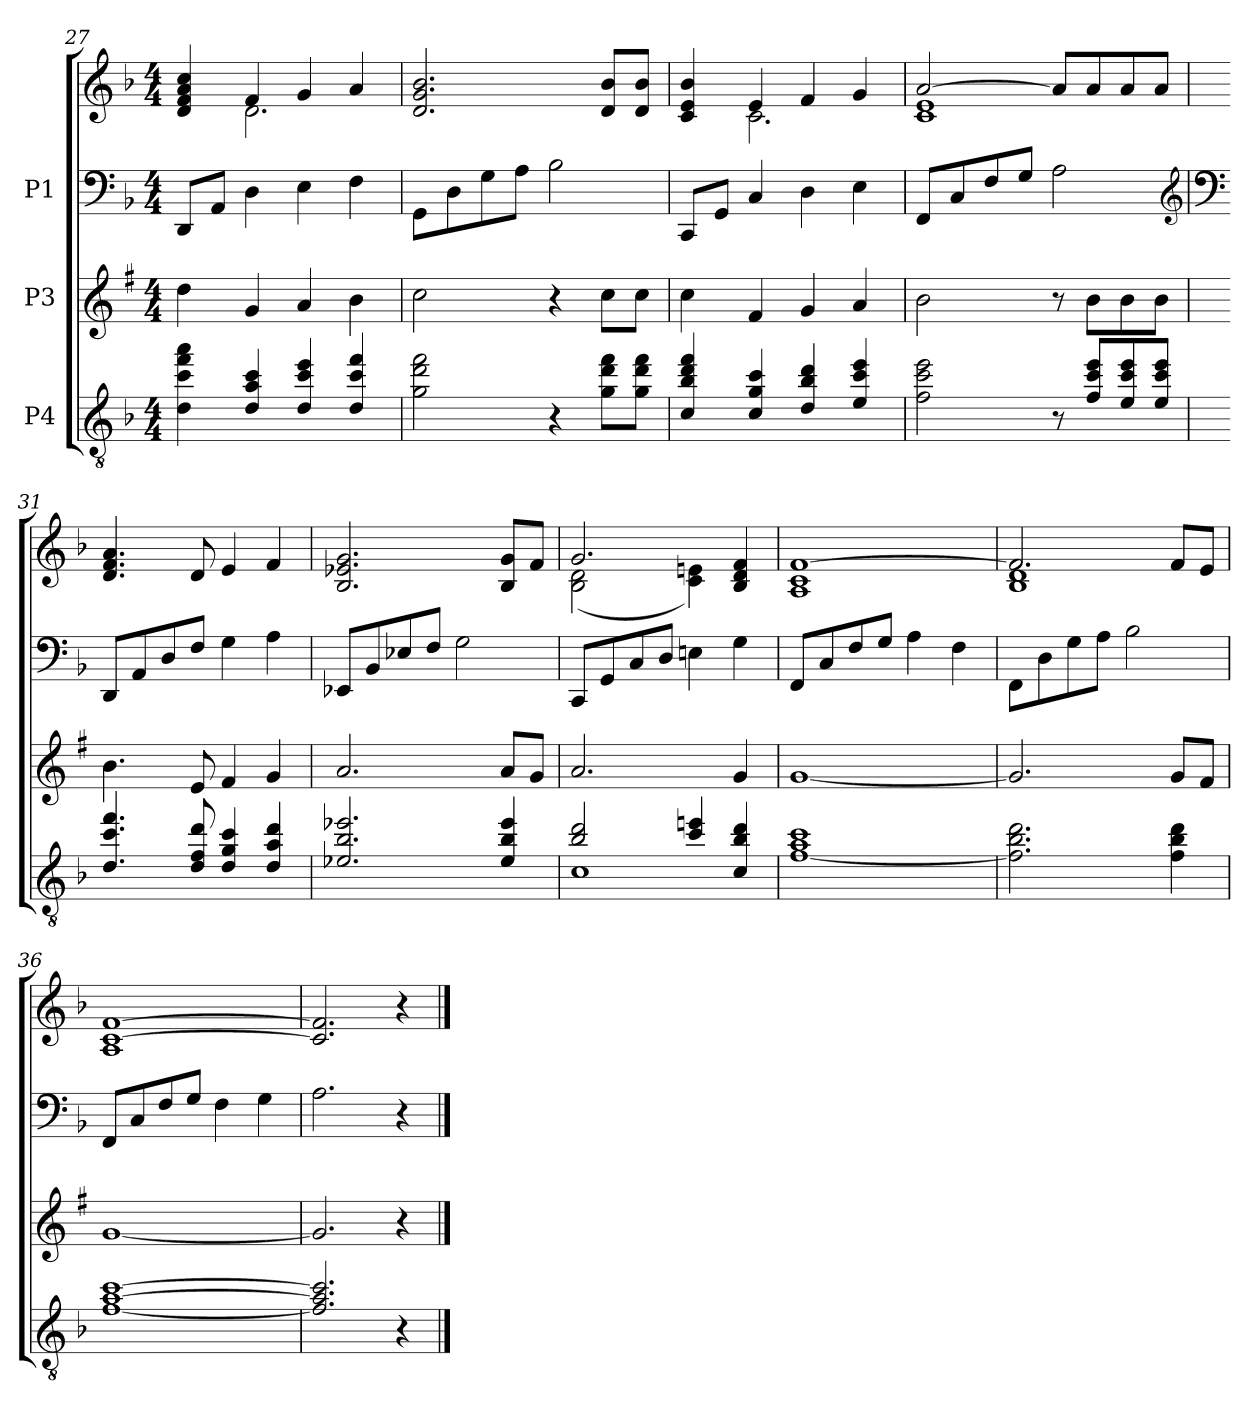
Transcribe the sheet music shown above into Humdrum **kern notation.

**kern	**kern	**kern	**kern
*part3	*part2	*part1	*part1
*staff4	*staff3	*staff2	*staff1
*I"P4	*I"P3	*I"P1	*
*clefGv2	*clefG2	*clefF4	*clefG2
*ITrd14c24	*ITrd1c2	*	*
*k[b-]	*k[b-]	*k[b-]	*k[b-]
*F:	*F:	*F:	*F:
*M4/4	*M4/4	*M4/4	*M4/4
=27	=27	=27	=27
*	*	*	*^
4DDi\ 4Ci 4Fi 4Ai	4cci\	8DDi/L	4di/ 4fi 4ai 4cci	4ryy
.	.	8AAi/J	.	.
4DDi/ 4AAi 4Ci	4fi/	4Di\	4fi/	2.di\
4DDi/ 4Ci 4Ei	4gi/	4Ei\	4gi/	.
4DDi/ 4Ci 4Fi	4ai\	4Fi\	4ai/	.
*	*	*	*v	*v
=28	=28	=28	=28
2GGi\ 2Di 2Fi	2b-i\	8GGi\L	2.di/ 2.gi 2.b-i
.	.	8Di\	.
.	.	8Gi\	.
.	.	8Ai\J	.
4r	4r	2B-i\	.
8GGi\ 8Di 8FiL	8b-i\L	.	8di/ 8b-iL
8GGi\ 8Di 8FiJ	8b-i\J	.	8di/ 8b-iJ
=29	=29	=29	=29
*	*	*	*^
4CCi/ 4BB-i 4Di 4Fi	4b-i\	8CCi/L	4ci/ 4ei 4b-i	4ryy
.	.	8GGi/J	.	.
4CCi/ 4GGi 4Ci	4ei/	4Ci/	4ei/	2.ci\
4DDi/ 4BB-i 4Di	4fi/	4Di\	4fi/	.
4EEi/ 4Ci 4Ei	4gi/	4Ei\	4gi/	.
!!LO:LB:g=z	!!
=30	=30	=30	=30	=30
2FFi\ 2Ci 2Ei	2ai\	8FFi/L	[>2ai/	1ci 1ei
.	.	8Ci/	.	.
.	.	8Fi/	.	.
.	.	8Gi/J	.	.
8r	8r	2Ai\	8ai/L]	.
*	*	*clefG2	*	*
8FFi/ 8Ci 8EiL	8ai\L	.	8ai/	.
8EEi/ 8Ci 8Ei	8ai\	.	8ai/	.
8EEi/ 8Ci 8EiJ	8ai\J	.	8ai/J	.
*	*	*	*v	*v
=31	=31	=31	=31
*	*	*clefF4	*
4.DDi/ 4.Ci 4.Fi	4.ai\	8DDi/L	4.di/ 4.fi 4.ai
.	.	8AAi/	.
.	.	8Di/	.
8DDi/ 8FFi 8Di	8di/	8Fi/J	8di/
4DDi/ 4GGi 4Ci	4ei/	4Gi\	4ei/
4DDi/ 4AAi 4Di	4fi/	4Ai\	4fi/
=32	=32	=32	=32
2.EE-Xi/ 2.BB-i 2.E-Xi	2.gi/	8EE-Xi/L	2.B-i/ 2.e-Xi 2.gi
.	.	8BB-i/	.
.	.	8E-Xi/	.
.	.	8Fi/J	.
.	.	2Gi\	.
4EE-i/ 4BB-i 4E-i	8gi/L	.	8B-i/ 8giL
.	8fi/J	.	8fi/J
=33	=33	=33	=33
*^	*	*	*^
2BB-i/ 2Di	1CCi	2.gi/	8CCi/L	2.gi/	(2B-i\ 2di
.	.	.	8GGi/	.	.
.	.	.	8Ci/	.	.
.	.	.	8Di/J	.	.
4Ci/ 4Eni	.	.	4Eni\	.	4ci\ 4eni)
4CCi/ 4BB-i 4Di	.	4fi/	4Gi\	4B-i/ 4di 4fi	4ryy
*v	*v	*	*	*v	*v
!!LO:PB:g=z
=34	=34	=34	=34
[<1FFi 1AAi 1Ci	[<1fi	8FFi/L	1Ai 1ci [>1fi
.	.	8Ci/	.
.	.	8Fi/	.
.	.	8Gi/J	.
.	.	4Ai\	.
.	.	4Fi\	.
=35	=35	=35	=35
*	*	*	*^
2.FFi\] 2.BB-i 2.Di	2.fi/]	8FFi\L	2.fi/]	1B-i 1di
.	.	8Di\	.	.
.	.	8Gi\	.	.
.	.	8Ai\J	.	.
.	.	2B-i\	.	.
4FFi\ 4BB-i 4Di	8fi/L	.	8fi/L	.
.	8ei/J	.	8ei/J	.
=36	=36	=36	=36	=36
[<1FFi [>1AAi [>1Ci	[<1fi	8FFi/L	[>1ci [>1fi	1Ai
.	.	8Ci/	.	.
.	.	8Fi/	.	.
.	.	8Gi/J	.	.
.	.	4Fi\	.	.
.	.	4Gi\	.	.
*	*	*	*v	*v
=37	=37	=37	=37
2.FFi/] 2.AAi] 2.Ci]	2.fi/]	2.Ai\	2.ci/] 2.fi]
4r	4r	4r	4r
==	==	==	==
*-	*-	*-	*-
